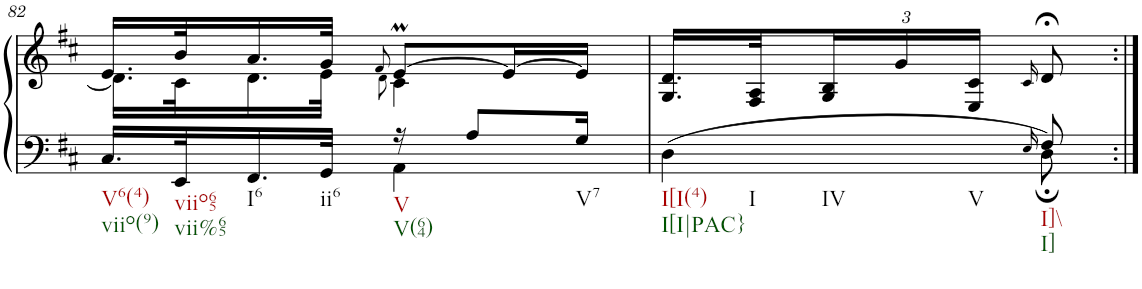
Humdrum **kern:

**kern	**kern
*part1	*part1
*staff2	*staff1
*I"Klavier links	*
!!LO:PB:g=z
*clefF4	*clefG2
*k[f#c#]	*k[f#c#]
*M2/4	*M2/4
=82	=82
*^	*^
!LO:TX:b:t=V6(4)	!	!	!
!LO:TX:b:t=viio(9)	!	!	!
16.C#/LL	4ryy	16.e/LL	16.d\LL]
!LO:TX:b:t=viio65	!	!	!
!LO:TX:b:t=vii%65	!	!	!
32EE/K	.	32b/K	32c#\K
!LO:TX:b:t=I6	!	!	!
16.FF#/	.	16.a/	16.d\
!LO:TX:b:t=ii6	!	!	!
32GG/JJk	.	32g/JJk	32e\JJk
.	.	8qf#/	8qd\
!LO:TX:b:t=V	!	!	!
!LO:TX:b:t=V(64)	!	!	!
16r	4AA\	[8eM/L	4c#\
8A/L	.	.	.
.	.	16e/L_	.
!LO:TX:b:t=V7	!	!	!
16G/Jk	.	16e/JJ]	.
*	*	*v	*v
=83	=83	=83
!LO:TX:b:t=I[I(4)	!	!
!LO:TX:b:t=I[I|PAC}	!	!
!LO:TX:b:t=I	!	!
!LO:TX:b:t=IV	!	!
!LO:TX:b:t=V	!	!
4D\	4ryy	16.G/ 16.d/LL
.	.	32F#/ 32A/K
*	*	*Xbrackettup
.	.	24G/ 24B/
.	.	24g/
.	.	24E/ 24c#/JJ
.	16qE/	16qc#/
!LO:TX:b:t=I]\\	!	!
!LO:TX:b:t=I]	!	!
8F#;/	8D\	8d;</
*v	*v	*
=:|!	=:|!
*-	*-
